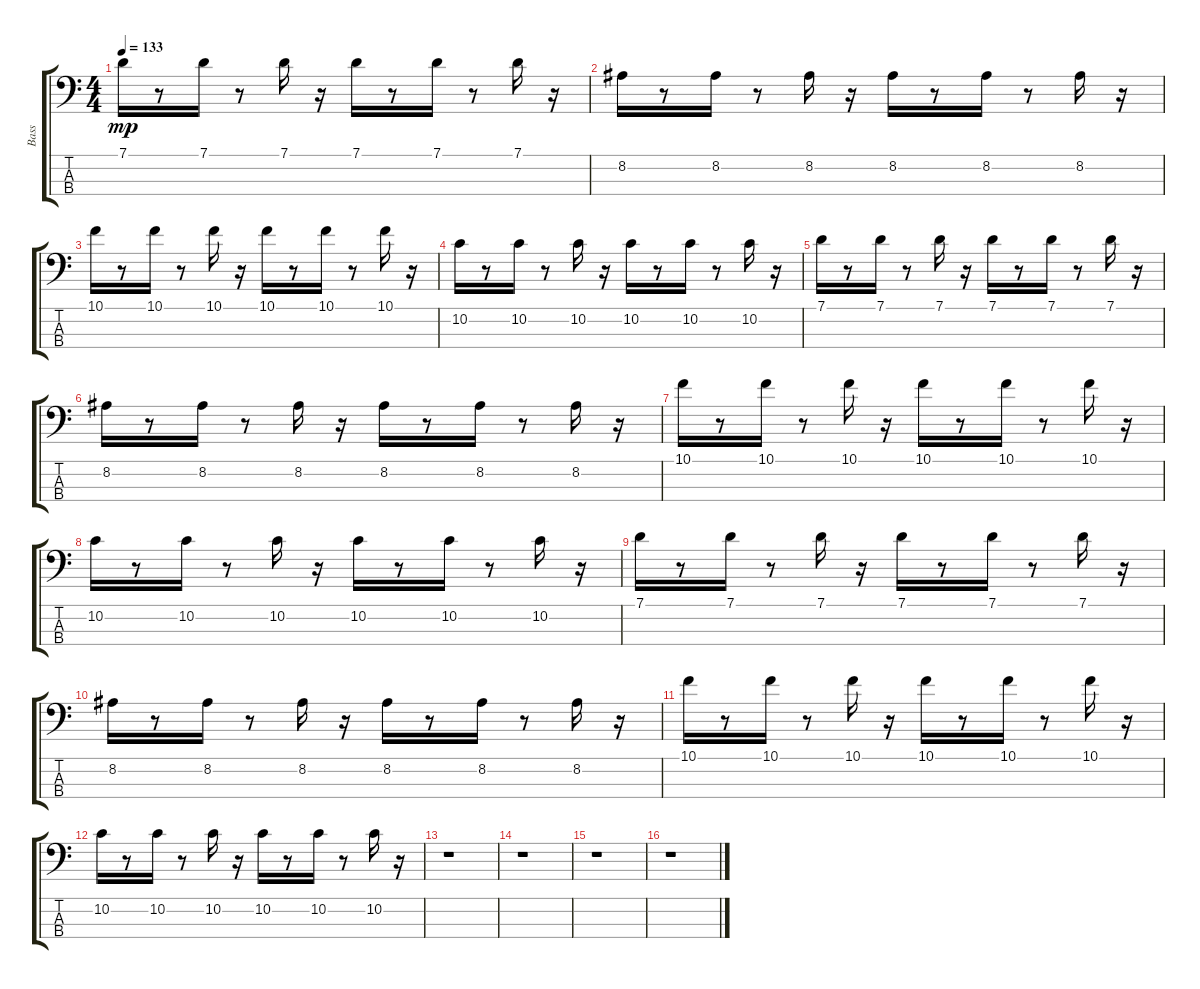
\track ("Bass" "Bass") {instrument acousticbass}
\staff {score tabs}
\tuning (G2 D2 A1 E1) {hide}
\ts (4 4)
\tempo 133
\clef f4
\ks c
7.1.16{dy mp} r.8 7.1.16 r.8 7.1.16 r.16 7.1.16 r.8 7.1.16 r.8 7.1.16 r.16 |
8.2.16 r.8 8.2.16 r.8 8.2.16 r.16 8.2.16 r.8 8.2.16 r.8 8.2.16 r.16 |
10.1.16 r.8 10.1.16 r.8 10.1.16 r.16 10.1.16 r.8 10.1.16 r.8 10.1.16 r.16 |
10.2.16 r.8 10.2.16 r.8 10.2.16 r.16 10.2.16 r.8 10.2.16 r.8 10.2.16 r.16 |
7.1.16 r.8 7.1.16 r.8 7.1.16 r.16 7.1.16 r.8 7.1.16 r.8 7.1.16 r.16 |
8.2.16 r.8 8.2.16 r.8 8.2.16 r.16 8.2.16 r.8 8.2.16 r.8 8.2.16 r.16 |
10.1.16 r.8 10.1.16 r.8 10.1.16 r.16 10.1.16 r.8 10.1.16 r.8 10.1.16 r.16 |
10.2.16 r.8 10.2.16 r.8 10.2.16 r.16 10.2.16 r.8 10.2.16 r.8 10.2.16 r.16 |
7.1.16 r.8 7.1.16 r.8 7.1.16 r.16 7.1.16 r.8 7.1.16 r.8 7.1.16 r.16 |
8.2.16 r.8 8.2.16 r.8 8.2.16 r.16 8.2.16 r.8 8.2.16 r.8 8.2.16 r.16 |
10.1.16 r.8 10.1.16 r.8 10.1.16 r.16 10.1.16 r.8 10.1.16 r.8 10.1.16 r.16 |
10.2.16 r.8 10.2.16 r.8 10.2.16 r.16 10.2.16 r.8 10.2.16 r.8 10.2.16 r.16 |
r.1 |
r.1 |
r.1 |
r.1
